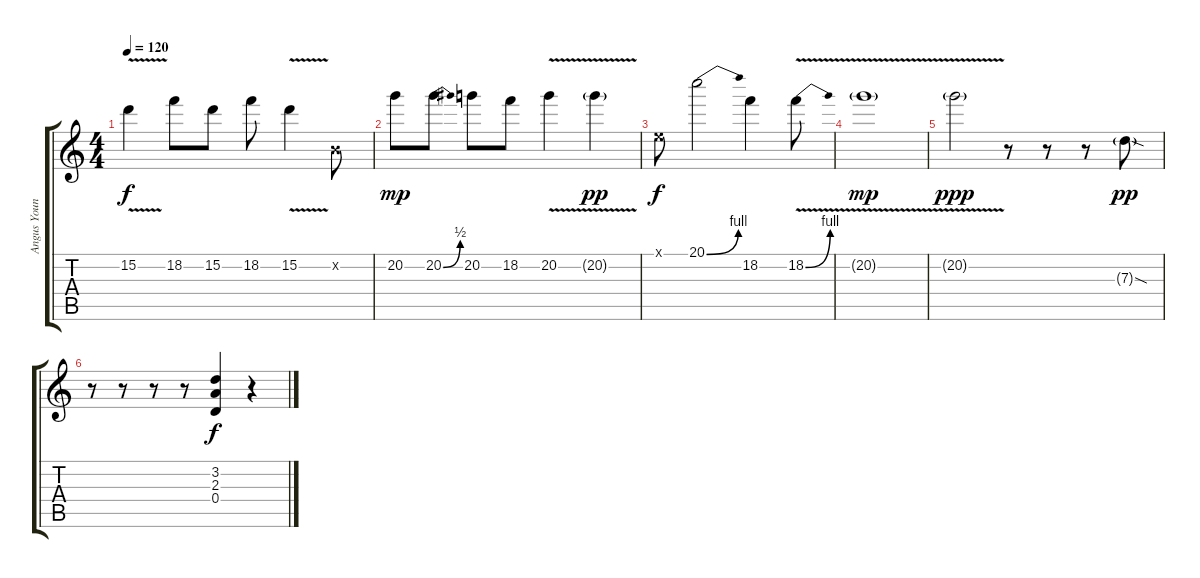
\track ("Angus Young" "Angus Youn") {instrument overdrivenguitar}
\staff {score tabs}
\tuning (E4 B3 G3 D3 A2 E2) {hide}
\ts (4 4)
\tempo 120
\clef g2
\ks c
15.2{v}.4{dy f} 18.2.8 15.2.8 18.2.8 15.2{v}.4 0.2{x}.8 |
20.2.8{dy mp} 20.2{be (bend 0 0 60 2)}.8 20.2.8 18.2.8 20.2{v}.4 20.2{v g}.4{dy pp} |
0.1{x}.8{dy f} 20.1{be (bend 0 0 60 4)}.2 18.2.4 18.2{be (bend 0 0 60 4) v}.8 |
20.2{v g}.1{dy mp} |
20.2{v g}.2{dy ppp} r.8 r.8 r.8 7.3{sod g}.8{dy pp} |
r.8 r.8 r.8 r.8 (3.2 2.3 0.4).4{dy f} r.4
